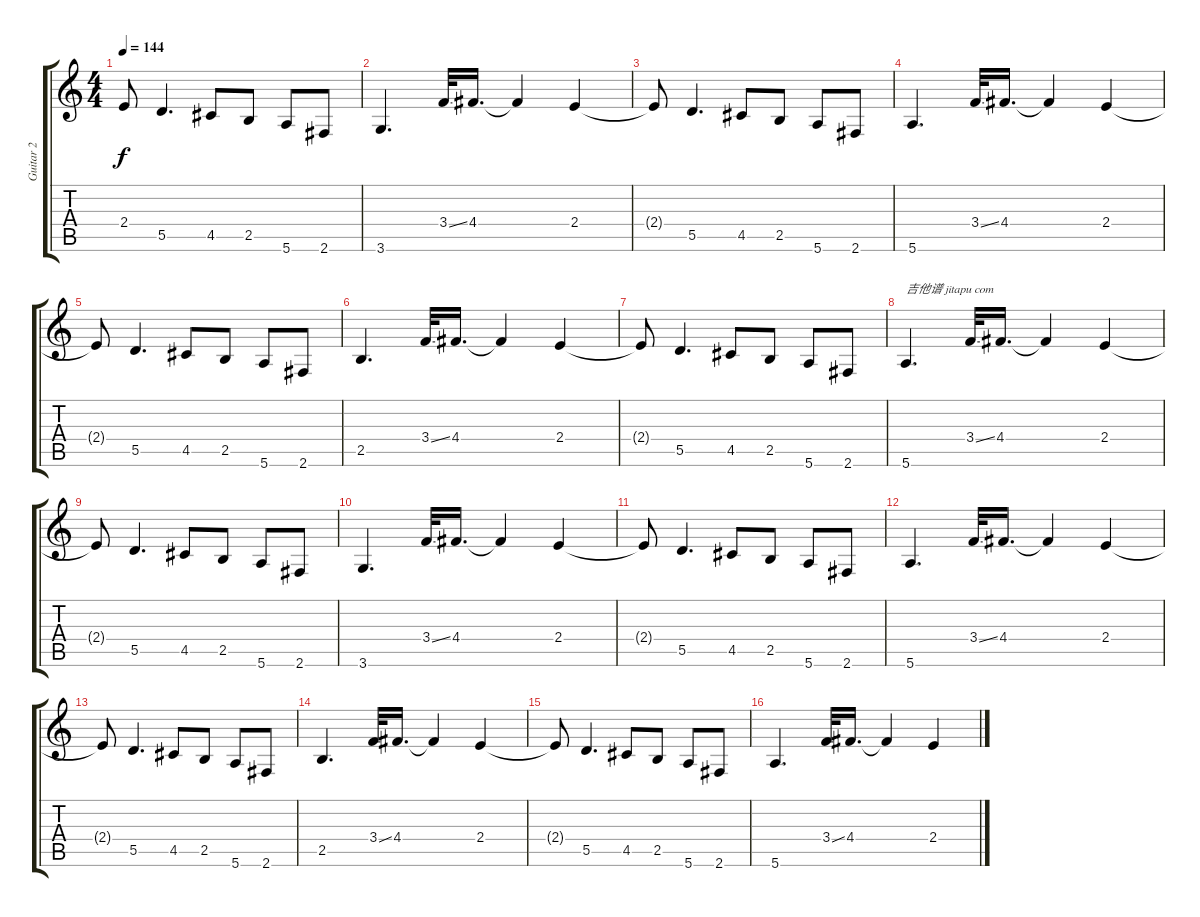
\track ("Guitar 2" "Guitar 2") {instrument electricguitarjazz}
\staff {score tabs}
\tuning (E4 B3 G3 D3 A2 E2) {hide}
\ts (4 4)
\tempo 144
\clef g2
\ks c
2.4{t}.8{dy f} 5.5.4{d} 4.5.8 2.5.8 5.6.8 2.6.8 |
3.6.4{d} 3.4{ss}.32 4.4.16{d} 4.4{t}.4 2.4.4 |
2.4{t}.8 5.5.4{d} 4.5.8 2.5.8 5.6.8 2.6.8 |
5.6.4{d} 3.4{ss}.32 4.4.16{d} 4.4{t}.4 2.4.4 |
2.4{t}.8 5.5.4{d} 4.5.8 2.5.8 5.6.8 2.6.8 |
2.5.4{d} 3.4{ss}.32 4.4.16{d} 4.4{t}.4 2.4.4 |
2.4{t}.8 5.5.4{d} 4.5.8 2.5.8 5.6.8 2.6.8 |
5.6.4{d txt "吉他谱 jitapu com"} 3.4{ss}.32 4.4.16{d} 4.4{t}.4 2.4.4 |
2.4{t}.8 5.5.4{d} 4.5.8 2.5.8 5.6.8 2.6.8 |
3.6.4{d} 3.4{ss}.32 4.4.16{d} 4.4{t}.4 2.4.4 |
2.4{t}.8 5.5.4{d} 4.5.8 2.5.8 5.6.8 2.6.8 |
5.6.4{d} 3.4{ss}.32 4.4.16{d} 4.4{t}.4 2.4.4 |
2.4{t}.8 5.5.4{d} 4.5.8 2.5.8 5.6.8 2.6.8 |
2.5.4{d} 3.4{ss}.32 4.4.16{d} 4.4{t}.4 2.4.4 |
2.4{t}.8 5.5.4{d} 4.5.8 2.5.8 5.6.8 2.6.8 |
5.6.4{d} 3.4{ss}.32 4.4.16{d} 4.4{t}.4 2.4.4
